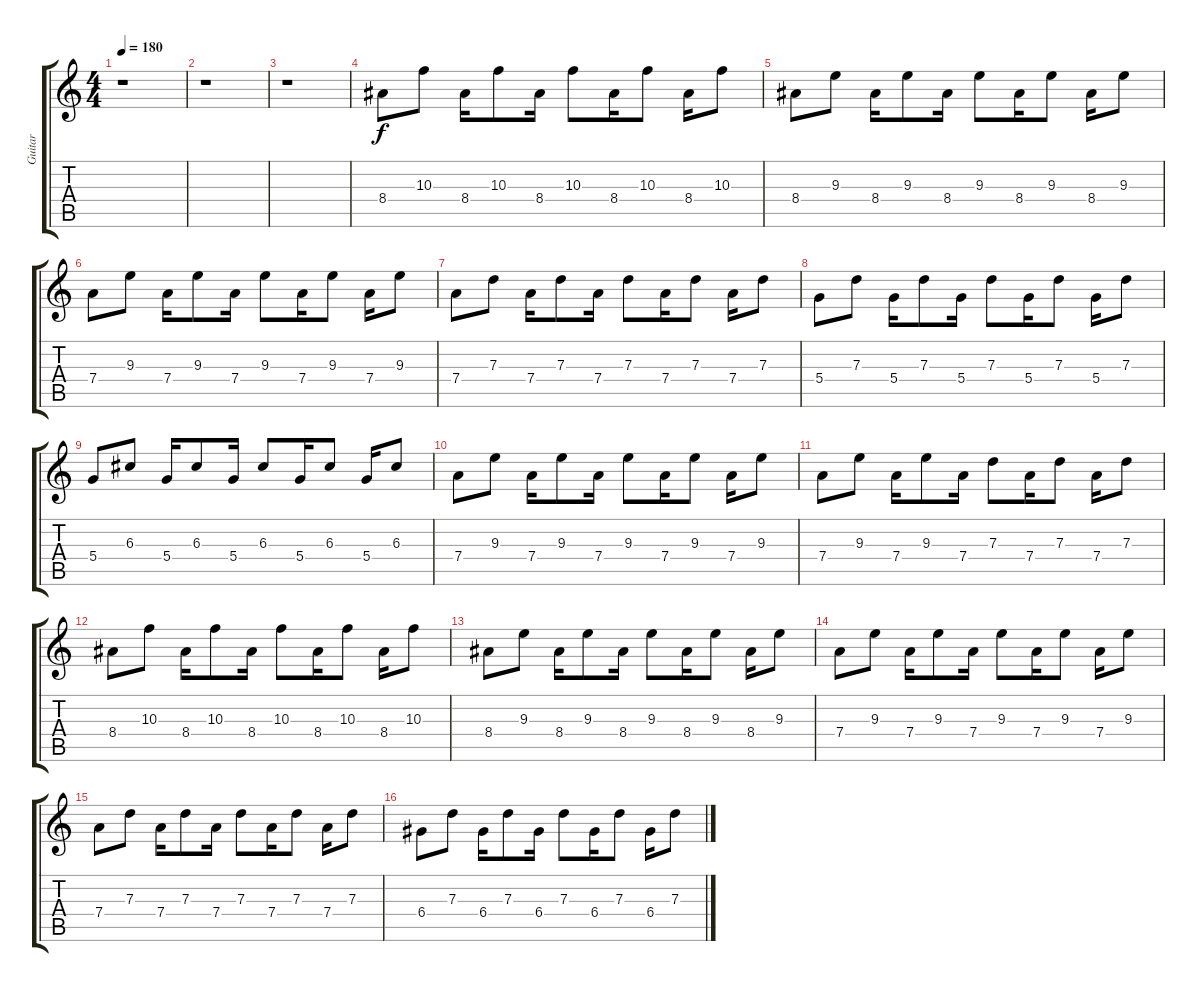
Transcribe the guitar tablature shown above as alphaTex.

\track ("Guitar" "Guitar") {instrument distortionguitar}
\staff {score tabs}
\tuning (E4 B3 G3 D3 A2 E2) {hide}
\ts (4 4)
\tempo 180
\clef g2
\ks c
r.1{dy f} |
r.1 |
r.1 |
8.4.8 10.3.8 8.4.16 10.3.8 8.4.16 10.3.8 8.4.16 10.3.8 8.4.16 10.3.8 |
8.4.8 9.3.8 8.4.16 9.3.8 8.4.16 9.3.8 8.4.16 9.3.8 8.4.16 9.3.8 |
7.4.8 9.3.8 7.4.16 9.3.8 7.4.16 9.3.8 7.4.16 9.3.8 7.4.16 9.3.8 |
7.4.8 7.3.8 7.4.16 7.3.8 7.4.16 7.3.8 7.4.16 7.3.8 7.4.16 7.3.8 |
5.4.8 7.3.8 5.4.16 7.3.8 5.4.16 7.3.8 5.4.16 7.3.8 5.4.16 7.3.8 |
5.4.8 6.3.8 5.4.16 6.3.8 5.4.16 6.3.8 5.4.16 6.3.8 5.4.16 6.3.8 |
7.4.8 9.3.8 7.4.16 9.3.8 7.4.16 9.3.8 7.4.16 9.3.8 7.4.16 9.3.8 |
7.4.8 9.3.8 7.4.16 9.3.8 7.4.16 7.3.8 7.4.16 7.3.8 7.4.16 7.3.8 |
8.4.8 10.3.8 8.4.16 10.3.8 8.4.16 10.3.8 8.4.16 10.3.8 8.4.16 10.3.8 |
8.4.8 9.3.8 8.4.16 9.3.8 8.4.16 9.3.8 8.4.16 9.3.8 8.4.16 9.3.8 |
7.4.8 9.3.8 7.4.16 9.3.8 7.4.16 9.3.8 7.4.16 9.3.8 7.4.16 9.3.8 |
7.4.8 7.3.8 7.4.16 7.3.8 7.4.16 7.3.8 7.4.16 7.3.8 7.4.16 7.3.8 |
6.4.8 7.3.8 6.4.16 7.3.8 6.4.16 7.3.8 6.4.16 7.3.8 6.4.16 7.3.8
